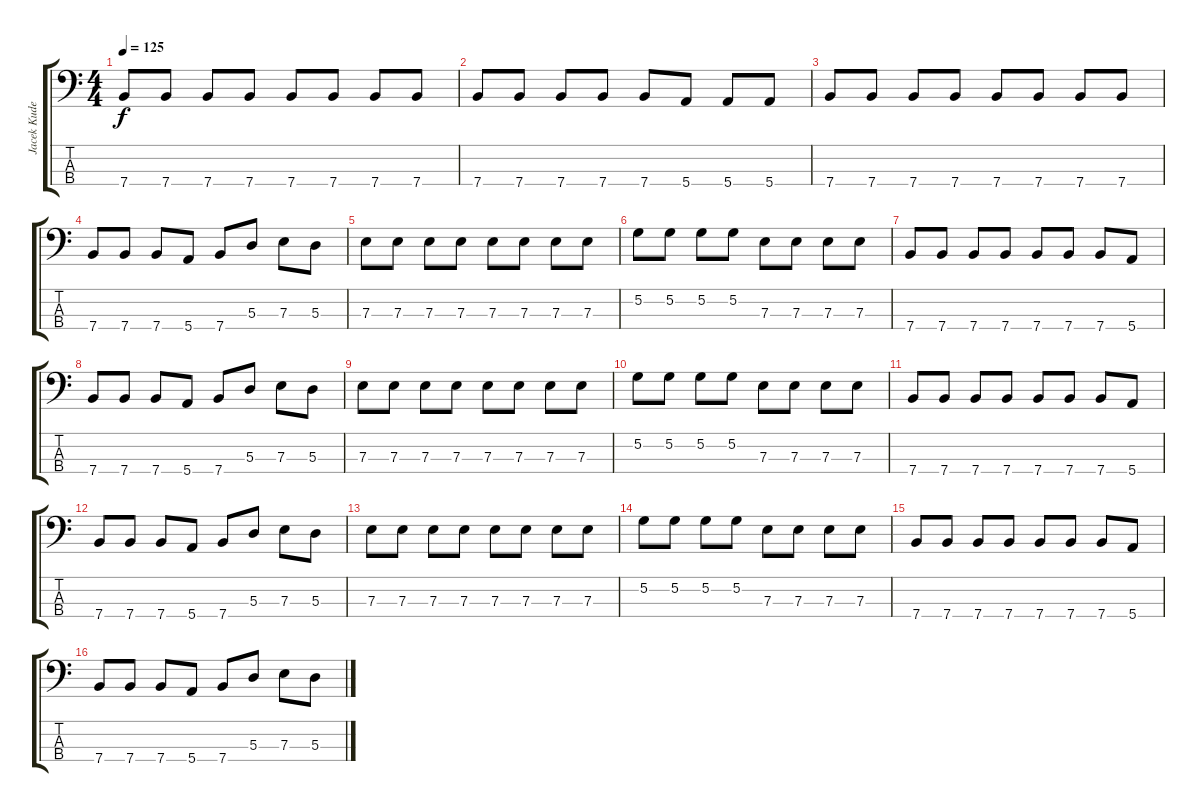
\track ("Jacek Kuderski (\"Jaca\")" "Jacek Kude") {instrument electricbassfinger}
\staff {score tabs}
\tuning (G2 D2 A1 E1) {hide}
\ts (4 4)
\tempo 125
\clef f4
\ks c
7.4.8{dy f} 7.4.8 7.4.8 7.4.8 7.4.8 7.4.8 7.4.8 7.4.8 |
7.4.8 7.4.8 7.4.8 7.4.8 7.4.8 5.4.8 5.4.8 5.4.8 |
7.4.8 7.4.8 7.4.8 7.4.8 7.4.8 7.4.8 7.4.8 7.4.8 |
7.4.8 7.4.8 7.4.8 5.4.8 7.4.8 5.3.8 7.3.8 5.3.8 |
7.3.8 7.3.8 7.3.8 7.3.8 7.3.8 7.3.8 7.3.8 7.3.8 |
5.2.8 5.2.8 5.2.8 5.2.8 7.3.8 7.3.8 7.3.8 7.3.8 |
7.4.8 7.4.8 7.4.8 7.4.8 7.4.8 7.4.8 7.4.8 5.4.8 |
7.4.8 7.4.8 7.4.8 5.4.8 7.4.8 5.3.8 7.3.8 5.3.8 |
7.3.8 7.3.8 7.3.8 7.3.8 7.3.8 7.3.8 7.3.8 7.3.8 |
5.2.8 5.2.8 5.2.8 5.2.8 7.3.8 7.3.8 7.3.8 7.3.8 |
7.4.8 7.4.8 7.4.8 7.4.8 7.4.8 7.4.8 7.4.8 5.4.8 |
7.4.8 7.4.8 7.4.8 5.4.8 7.4.8 5.3.8 7.3.8 5.3.8 |
7.3.8 7.3.8 7.3.8 7.3.8 7.3.8 7.3.8 7.3.8 7.3.8 |
5.2.8 5.2.8 5.2.8 5.2.8 7.3.8 7.3.8 7.3.8 7.3.8 |
7.4.8 7.4.8 7.4.8 7.4.8 7.4.8 7.4.8 7.4.8 5.4.8 |
7.4.8 7.4.8 7.4.8 5.4.8 7.4.8 5.3.8 7.3.8 5.3.8
